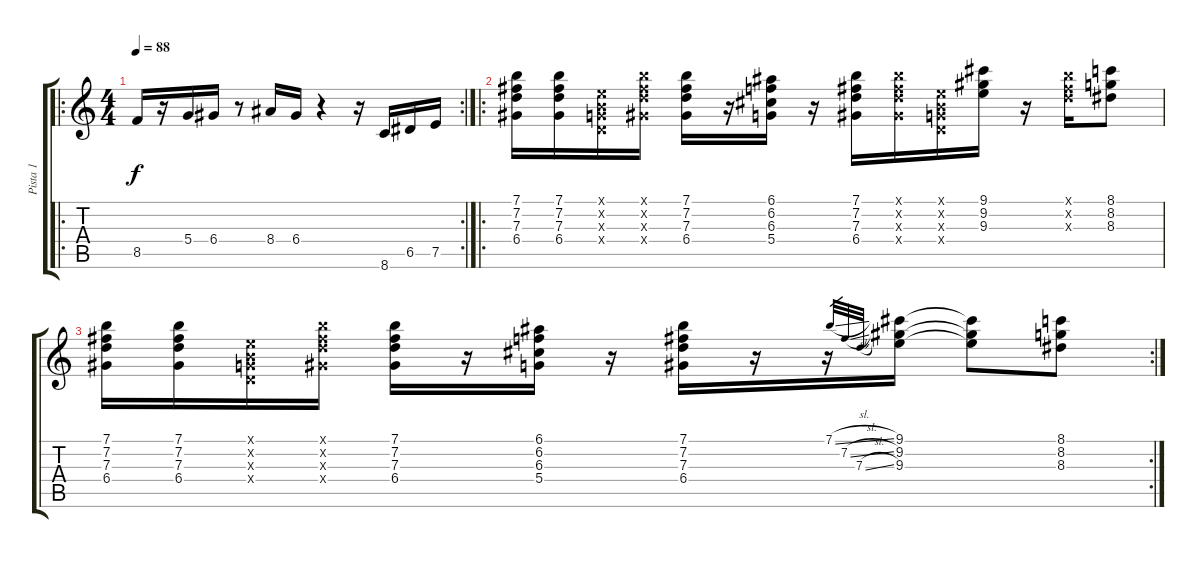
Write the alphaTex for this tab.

\track ("Pista 1" "Pista 1") {instrument distortionguitar}
\staff {score tabs}
\tuning (E4 B3 G3 D3 A2 E2) {hide}
\ro
\rc 2
\ts (4 4)
\tempo 88
\clef g2
\ks c
8.5.16{dy f} r.16 5.4.16 6.4.16 r.8 8.4.16 6.4.16 r.4 r.16 8.6.16 6.5.16 7.5.16 |
\ro
(7.1 7.2 7.3 6.4).16 (7.1 7.2 7.3 6.4).16 (0.1{x} 0.2{x} 0.3{x} 0.4{x}).16 (7.1{x} 7.2{x} 7.3{x} 6.4{x}).16 (7.1 7.2 7.3 6.4).16 r.16 (6.1 6.2 6.3 5.4).16 r.16 (7.1 7.2 7.3 6.4).16 (7.1{x} 7.2{x} 7.3{x} 6.4{x}).16 (0.1{x} 0.2{x} 0.3{x} 0.4{x}).16 (9.1 9.2 9.3).16 r.16 (7.1{x} 7.2{x} 7.3{x}).16 (8.1 8.2 8.3).8 |
\rc 2
(7.1 7.2 7.3 6.4).16 (7.1 7.2 7.3 6.4).16 (0.1{x} 0.2{x} 0.3{x} 0.4{x}).16 (7.1{x} 7.2{x} 7.3{x} 6.4{x}).16 (7.1 7.2 7.3 6.4).16 r.16 (6.1 6.2 6.3 5.4).16 r.16 (7.1 7.2 7.3 6.4).16 r.16 r.16 7.1{sl}.32{gr} 7.2{sl}.32{gr} 7.3{sl}.32{gr} (9.1 9.2 9.3).16 (9.1{t} 9.2{t} 9.3{t}).8 (8.1 8.2 8.3).8
